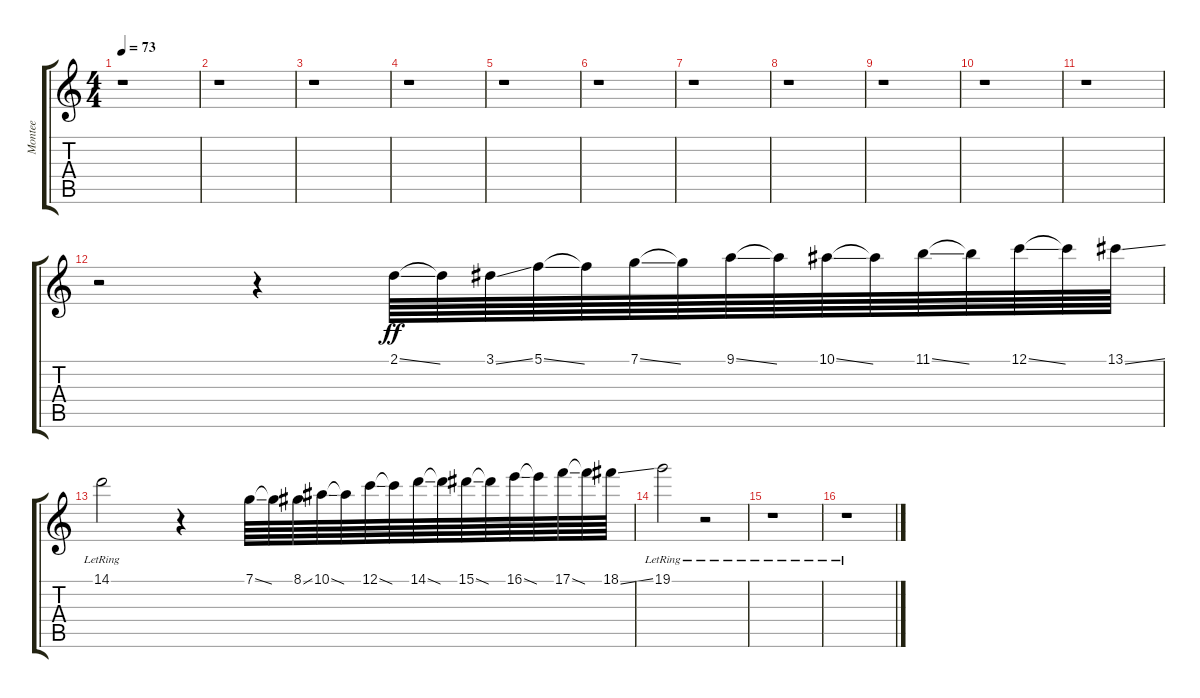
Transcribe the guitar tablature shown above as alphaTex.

\track ("Montee" "Montee") {instrument stringensemble1}
\staff {score tabs}
\tuning (C5 G4 Eb4 Bb3 F3 C3) {hide}
\ts (4 4)
\tempo 73
\clef g2
\ks c
r.1{dy ff} |
r.1 |
r.1 |
r.1 |
r.1 |
r.1 |
r.1 |
r.1 |
r.1 |
r.1 |
r.1 |
r.2 r.4 2.1{ss}.64 2.1{t}.64 3.1{ss}.64 5.1{ss}.64 5.1{t}.64 7.1{ss}.64 7.1{t}.64 9.1{ss}.64 9.1{t}.64 10.1{ss}.64 10.1{t}.64 11.1{ss}.64 11.1{t}.64 12.1{ss}.64 12.1{t}.64 13.1{ss}.64 |
14.1{lr}.2 r.4 7.1{ss}.64 7.1{t}.64 8.1{ss}.64 10.1{ss}.64 10.1{t}.64 12.1{ss}.64 12.1{t}.64 14.1{ss}.64 14.1{t}.64 15.1{ss}.64 15.1{t}.64 16.1{ss}.64 16.1{t}.64 17.1{ss}.64 17.1{t}.64 18.1{ss}.64 |
19.1{lr}.2 r.2 |
r.1 |
r.1
